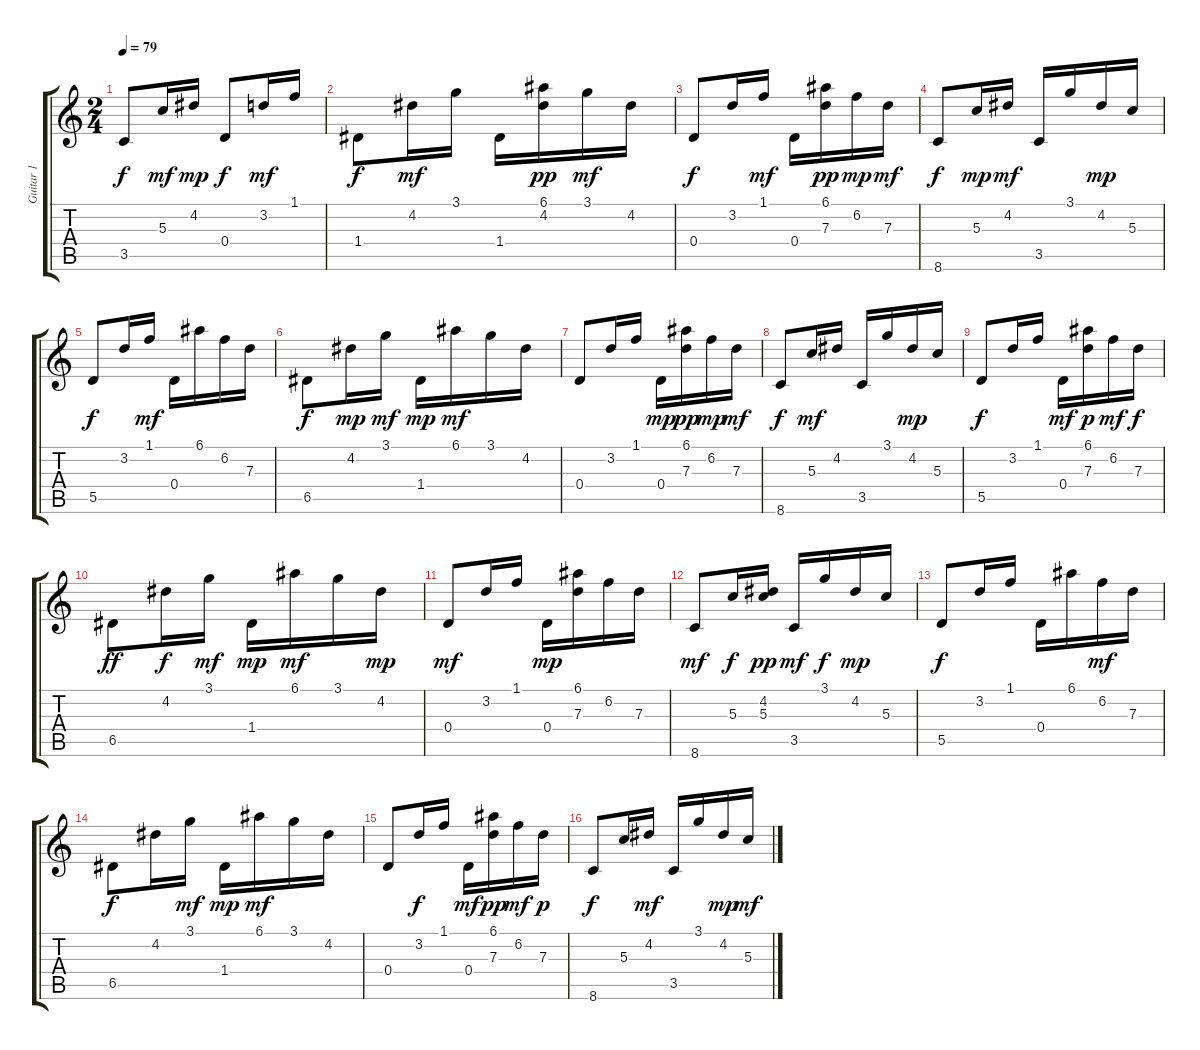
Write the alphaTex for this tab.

\track ("Guitar 1" "Guitar 1") {instrument acousticguitarsteel}
\staff {score tabs}
\tuning (E4 B3 G3 D3 A2 E2) {hide}
\ts (2 4)
\tempo 79
\clef g2
\ks c
3.5.8{dy f} 5.3.16{dy mf} 4.2.16{dy mp} 0.4.8{dy f} 3.2.16{dy mf} 1.1.16 |
1.4.8{dy f} 4.2.16{dy mf} 3.1.16 1.4.16 (6.1 4.2).16{dy pp} 3.1.16{dy mf} 4.2.16 |
0.4.8{dy f} 3.2.16 1.1.16{dy mf} 0.4.16 (6.1 7.3).16{dy pp} 6.2.16{dy mp} 7.3.16{dy mf} |
8.6.8{dy f} 5.3.16{dy mp} 4.2.16{dy mf} 3.5.16 3.1.16 4.2.16{dy mp} 5.3.16 |
5.5.8{dy f} 3.2.16 1.1.16{dy mf} 0.4.16 6.1.16 6.2.16 7.3.16 |
6.5.8{dy f} 4.2.16{dy mp} 3.1.16{dy mf} 1.4.16{dy mp} 6.1.16{dy mf} 3.1.16 4.2.16 |
0.4.8 3.2.16 1.1.16 0.4.16{dy mp} (6.1 7.3).16{dy pp} 6.2.16{dy mp} 7.3.16{dy mf} |
8.6.8{dy f} 5.3.16{dy mf} 4.2.16 3.5.16 3.1.16 4.2.16{dy mp} 5.3.16 |
5.5.8{dy f} 3.2.16 1.1.16 0.4.16{dy mf} (6.1 7.3).16{dy p} 6.2.16{dy mf} 7.3.16{dy f} |
6.5.8{dy ff} 4.2.16{dy f} 3.1.16{dy mf} 1.4.16{dy mp} 6.1.16{dy mf} 3.1.16 4.2.16{dy mp} |
0.4.8{dy mf} 3.2.16 1.1.16 0.4.16{dy mp} (6.1 7.3).16 6.2.16 7.3.16 |
8.6.8{dy mf} 5.3.16{dy f} (4.2 5.3).16{dy pp} 3.5.16{dy mf} 3.1.16{dy f} 4.2.16{dy mp} 5.3.16 |
5.5.8{dy f} 3.2.16 1.1.16 0.4.16 6.1.16 6.2.16{dy mf} 7.3.16 |
6.5.8{dy f} 4.2.16 3.1.16{dy mf} 1.4.16{dy mp} 6.1.16{dy mf} 3.1.16 4.2.16 |
0.4.8 3.2.16{dy f} 1.1.16 0.4.16{dy mf} (6.1 7.3).16{dy pp} 6.2.16{dy mf} 7.3.16{dy p} |
8.6.8{dy f} 5.3.16 4.2.16{dy mf} 3.5.16 3.1.16 4.2.16{dy mp} 5.3.16{dy mf}
